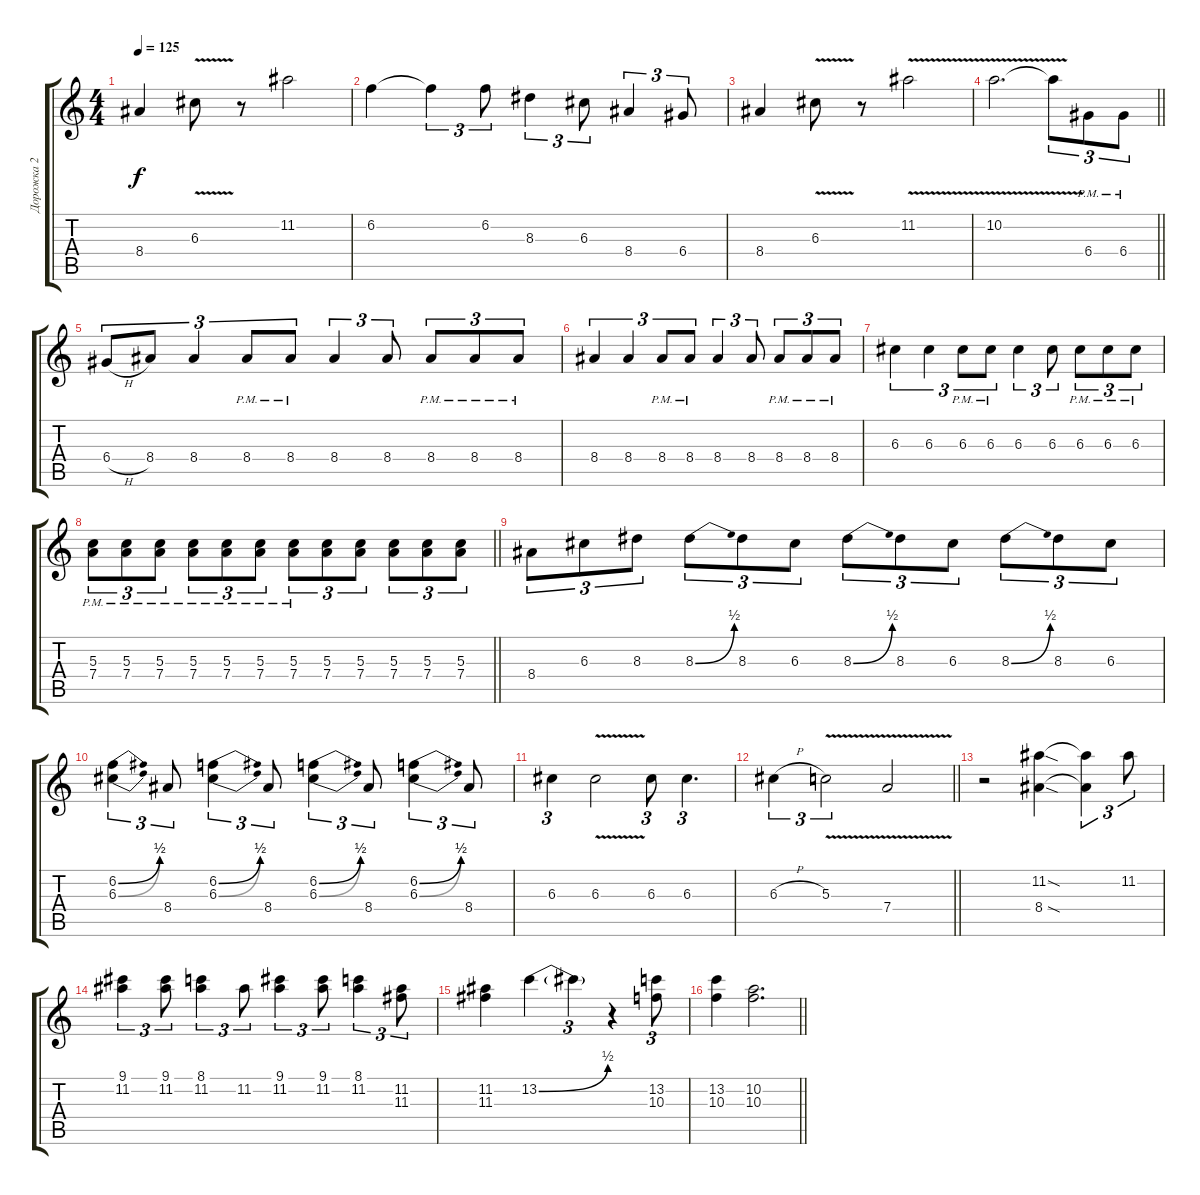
\track ("Дорожка 2" "Дорожка 2") {instrument acousticguitarsteel}
\staff {score tabs}
\tuning (E4 B3 G3 D3 A2 E2) {hide}
\ts (4 4)
\tempo 125
\clef g2
\ks c
8.4.4{dy f} 6.3{v}.8 r.8 11.2.2 |
6.2.4 6.2{t}.4{tu (3 2)} 6.2.8{tu (3 2)} 8.3.4{tu (3 2)} 6.3.8{tu (3 2)} 8.4.4{tu (3 2)} 6.4.8{tu (3 2)} |
8.4.4 6.3{v}.8 r.8 11.2{v}.2 |
\barLineRight lightlight
10.2{v}.2{d} 10.2{t}.8{tu (3 2)} 6.4{pm}.8{tu (3 2)} 6.4{pm}.8{tu (3 2)} |
6.4{h}.8{tu (3 2)} 8.4.8{tu (3 2)} 8.4.4{tu (3 2)} 8.4{pm}.8{tu (3 2)} 8.4{pm}.8{tu (3 2)} 8.4.4{tu (3 2)} 8.4.8{tu (3 2)} 8.4{pm}.8{tu (3 2)} 8.4{pm}.8{tu (3 2)} 8.4{pm}.8{tu (3 2)} |
8.4.4{tu (3 2)} 8.4.4{tu (3 2)} 8.4{pm}.8{tu (3 2)} 8.4{pm}.8{tu (3 2)} 8.4.4{tu (3 2)} 8.4.8{tu (3 2)} 8.4{pm}.8{tu (3 2)} 8.4{pm}.8{tu (3 2)} 8.4{pm}.8{tu (3 2)} |
6.3.4{tu (3 2)} 6.3.4{tu (3 2)} 6.3{pm}.8{tu (3 2)} 6.3{pm}.8{tu (3 2)} 6.3.4{tu (3 2)} 6.3.8{tu (3 2)} 6.3{pm}.8{tu (3 2)} 6.3{pm}.8{tu (3 2)} 6.3{pm}.8{tu (3 2)} |
\barLineRight lightlight
(5.3{pm} 7.4{pm}).8{tu (3 2)} (5.3{pm} 7.4{pm}).8{tu (3 2)} (5.3{pm} 7.4{pm}).8{tu (3 2)} (5.3{pm} 7.4{pm}).8{tu (3 2)} (5.3{pm} 7.4{pm}).8{tu (3 2)} (5.3{pm} 7.4{pm}).8{tu (3 2)} (5.3{pm} 7.4{pm}).8{tu (3 2)} (5.3 7.4).8{tu (3 2)} (5.3 7.4).8{tu (3 2)} (5.3 7.4).8{tu (3 2)} (5.3 7.4).8{tu (3 2)} (5.3 7.4).8{tu (3 2)} |
8.4.8{tu (3 2)} 6.3.8{tu (3 2)} 8.3.8{tu (3 2)} 8.3{be (bend 0 0 60 2)}.8{tu (3 2)} 8.3.8{tu (3 2)} 6.3.8{tu (3 2)} 8.3{be (bend 0 0 60 2)}.8{tu (3 2)} 8.3.8{tu (3 2)} 6.3.8{tu (3 2)} 8.3{be (bend 0 0 60 2)}.8{tu (3 2)} 8.3.8{tu (3 2)} 6.3.8{tu (3 2)} |
(6.2{be (bend 0 0 60 2)} 6.3{be (bend 0 0 60 2)}).4{tu (3 2)} 8.4.8{tu (3 2)} (6.2{be (bend 0 0 60 2)} 6.3{be (bend 0 0 60 2)}).4{tu (3 2)} 8.4.8{tu (3 2)} (6.2{be (bend 0 0 60 2)} 6.3{be (bend 0 0 60 2)}).4{tu (3 2)} 8.4.8{tu (3 2)} (6.2{be (bend 0 0 60 2)} 6.3{be (bend 0 0 60 2)}).4{tu (3 2)} 8.4.8{tu (3 2)} |
6.3.4{tu (3 2)} 6.3{v}.2 6.3.8{tu (3 2)} 6.3.4{d tu (3 2)} |
\barLineRight lightlight
6.3{h}.4{tu (3 2)} 5.3{v}.2{tu (3 2)} 7.4{v}.2 |
r.2 (11.2{sod} 8.4{sod}).4 (11.2{t} 8.4{t}).4{tu (3 2)} 11.2.8{tu (3 2)} |
(9.1 11.2).4{tu (3 2)} (9.1 11.2).8{tu (3 2)} (8.1 11.2).4{tu (3 2)} 11.2.8{tu (3 2)} (9.1 11.2).4{tu (3 2)} (9.1 11.2).8{tu (3 2)} (8.1 11.2).4{tu (3 2)} (11.2 11.3).8{tu (3 2)} |
(11.2 11.3).4 13.2{be (bend 0 0 60 2)}.4 13.2{t}.4{tu (3 2)} r.4 (13.2 10.3).8{tu (3 2)} |
\barLineRight lightlight
(13.2 10.3).4 (10.2 10.3).2{d}
